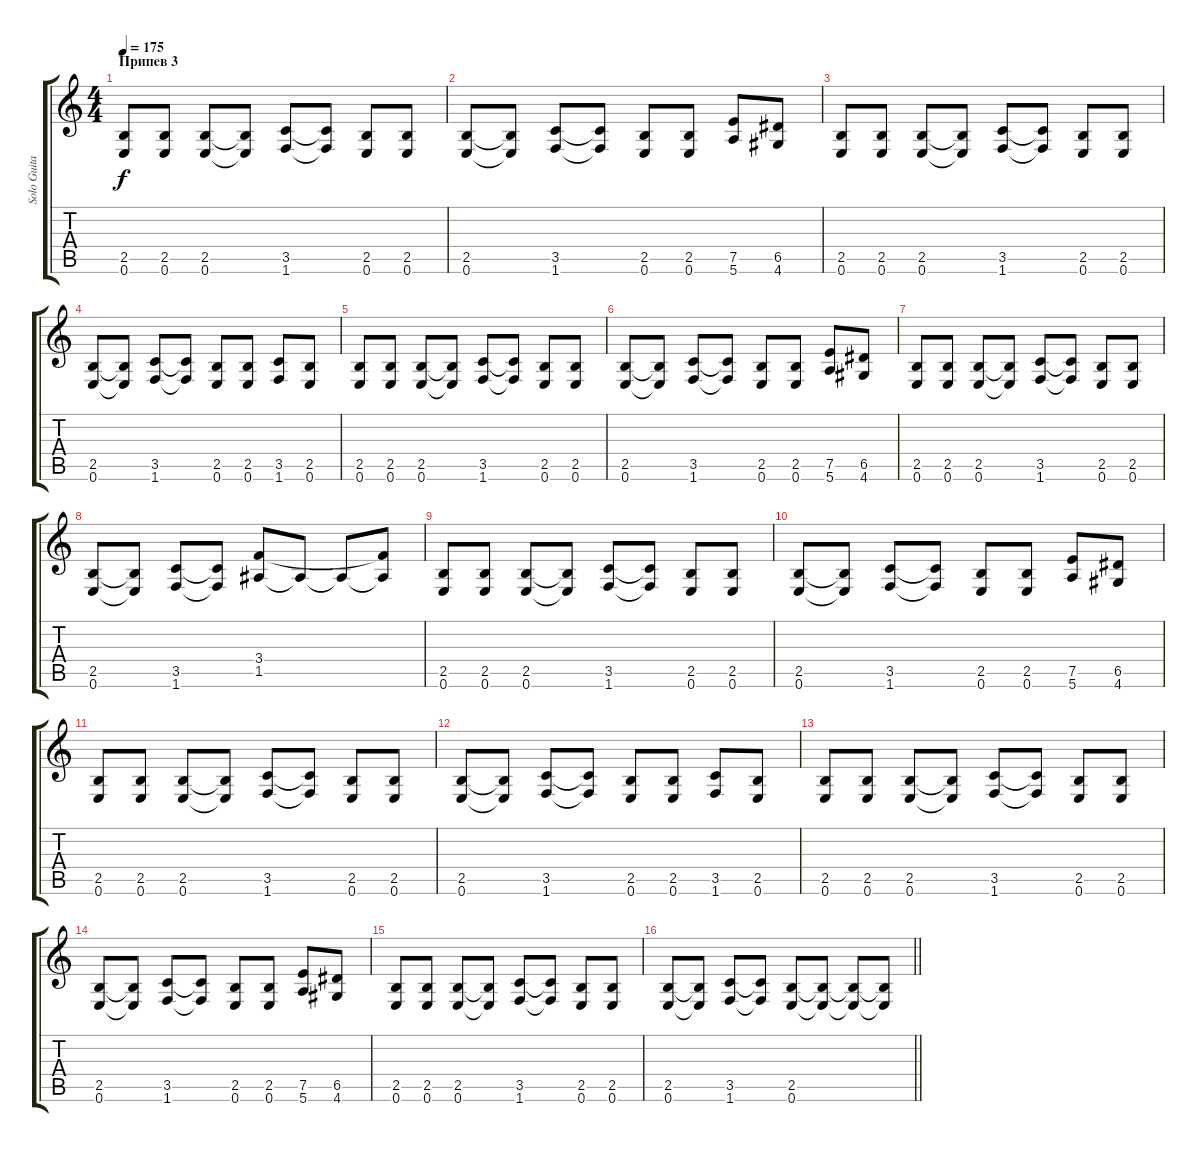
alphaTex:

\track ("Solo Guitar (Vlad)" "Solo Guita") {instrument distortionguitar}
\staff {score tabs}
\tuning (E4 B3 G3 D3 A2 E2) {hide}
\ts (4 4)
\section ("" "Припев 3")
\tempo 175
\clef g2
\ks c
(2.5 0.6).8{dy f} (2.5 0.6).8 (2.5 0.6).8 (2.5{t} 0.6{t}).8 (3.5 1.6).8 (3.5{t} 1.6{t}).8 (2.5 0.6).8 (2.5 0.6).8 |
(2.5 0.6).8 (2.5{t} 0.6{t}).8 (3.5 1.6).8 (3.5{t} 1.6{t}).8 (2.5 0.6).8 (2.5 0.6).8 (7.5 5.6).8 (6.5 4.6).8 |
(2.5 0.6).8 (2.5 0.6).8 (2.5 0.6).8 (2.5{t} 0.6{t}).8 (3.5 1.6).8 (3.5{t} 1.6{t}).8 (2.5 0.6).8 (2.5 0.6).8 |
(2.5 0.6).8 (2.5{t} 0.6{t}).8 (3.5 1.6).8 (3.5{t} 1.6{t}).8 (2.5 0.6).8 (2.5 0.6).8 (3.5 1.6).8 (2.5 0.6).8 |
(2.5 0.6).8 (2.5 0.6).8 (2.5 0.6).8 (2.5{t} 0.6{t}).8 (3.5 1.6).8 (3.5{t} 1.6{t}).8 (2.5 0.6).8 (2.5 0.6).8 |
(2.5 0.6).8 (2.5{t} 0.6{t}).8 (3.5 1.6).8 (3.5{t} 1.6{t}).8 (2.5 0.6).8 (2.5 0.6).8 (7.5 5.6).8 (6.5 4.6).8 |
(2.5 0.6).8 (2.5 0.6).8 (2.5 0.6).8 (2.5{t} 0.6{t}).8 (3.5 1.6).8 (3.5{t} 1.6{t}).8 (2.5 0.6).8 (2.5 0.6).8 |
(2.5 0.6).8 (2.5{t} 0.6{t}).8 (3.5 1.6).8 (3.5{t} 1.6{t}).8 (3.4 1.5).8 1.5{t}.8 1.5{t}.8 (3.4{t} 1.5{t}).8 |
(2.5 0.6).8 (2.5 0.6).8 (2.5 0.6).8 (2.5{t} 0.6{t}).8 (3.5 1.6).8 (3.5{t} 1.6{t}).8 (2.5 0.6).8 (2.5 0.6).8 |
(2.5 0.6).8 (2.5{t} 0.6{t}).8 (3.5 1.6).8 (3.5{t} 1.6{t}).8 (2.5 0.6).8 (2.5 0.6).8 (7.5 5.6).8 (6.5 4.6).8 |
(2.5 0.6).8 (2.5 0.6).8 (2.5 0.6).8 (2.5{t} 0.6{t}).8 (3.5 1.6).8 (3.5{t} 1.6{t}).8 (2.5 0.6).8 (2.5 0.6).8 |
(2.5 0.6).8 (2.5{t} 0.6{t}).8 (3.5 1.6).8 (3.5{t} 1.6{t}).8 (2.5 0.6).8 (2.5 0.6).8 (3.5 1.6).8 (2.5 0.6).8 |
(2.5 0.6).8 (2.5 0.6).8 (2.5 0.6).8 (2.5{t} 0.6{t}).8 (3.5 1.6).8 (3.5{t} 1.6{t}).8 (2.5 0.6).8 (2.5 0.6).8 |
(2.5 0.6).8 (2.5{t} 0.6{t}).8 (3.5 1.6).8 (3.5{t} 1.6{t}).8 (2.5 0.6).8 (2.5 0.6).8 (7.5 5.6).8 (6.5 4.6).8 |
(2.5 0.6).8 (2.5 0.6).8 (2.5 0.6).8 (2.5{t} 0.6{t}).8 (3.5 1.6).8 (3.5{t} 1.6{t}).8 (2.5 0.6).8 (2.5 0.6).8 |
\barLineRight lightlight
(2.5 0.6).8 (2.5{t} 0.6{t}).8 (3.5 1.6).8 (3.5{t} 1.6{t}).8 (2.5 0.6).8 (2.5{t} 0.6{t}).8 (2.5{t} 0.6{t}).8 (2.5{t} 0.6{t}).8
